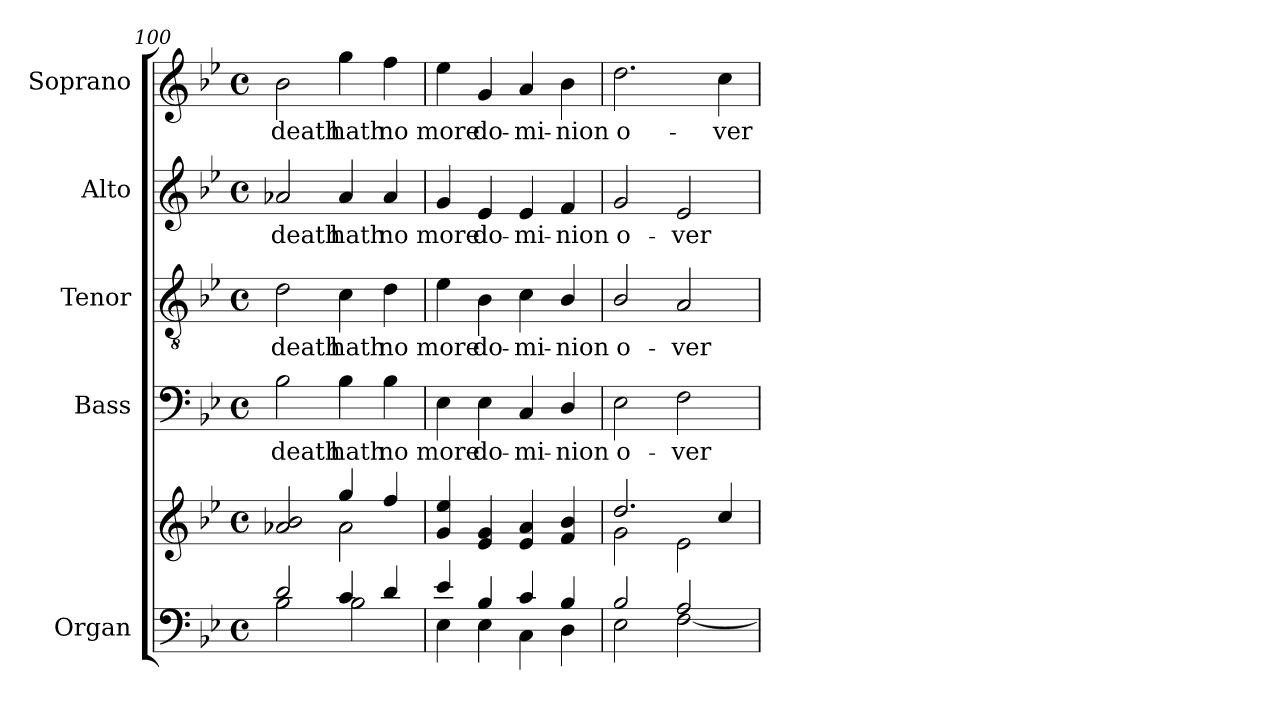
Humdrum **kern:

**kern	**kern	**kern	**text	**kern	**text	**kern	**text	**kern	**text
*part5	*part5	*part4	*part4	*part3	*part3	*part2	*part2	*part1	*part1
*staff6	*staff5	*staff4	*staff4	*staff3	*staff3	*staff2	*staff2	*staff1	*staff1
*I"Organ	*	*I"Bass	*	*I"Tenor	*	*I"Alto	*	*I"Soprano	*
*	*	*I'B	*	*I'T	*	*I'A	*	*I'S	*
*clefF4	*clefG2	*clefF4	*	*clefGv2	*	*clefG2	*	*clefG2	*
*k[b-e-]	*k[b-e-]	*k[b-e-]	*	*k[b-e-]	*	*k[b-e-]	*	*k[b-e-]	*
*B-:	*B-:	*B-:	*	*B-:	*	*B-:	*	*B-:	*
*M4/4	*M4/4	*M4/4	*	*M4/4	*	*M4/4	*	*M4/4	*
*met(c)	*met(c)	*met(c)	*	*met(c)	*	*met(c)	*	*met(c)	*
=100	=100	=100	=100	=100	=100	=100	=100	=100	=100
*^	*^	*	*	*	*	*	*	*	*
!	!	!	!	!	!LO:LY:b	!	!LO:LY:b	!	!LO:LY:b	!	!LO:LY:b
2d/	2B-\	2a-X 2b-	2ryy	2B-	death	2d	death	2a-X	death	2b-	death
!	!	!	!	!	!LO:LY:b	!	!LO:LY:b	!	!LO:LY:b	!	!LO:LY:b
4c/	2B-\	4gg/	2a-\	4B-	hath	4c	hath	4a-	hath	4gg	hath
!	!	!	!	!	!LO:LY:b	!	!LO:LY:b	!	!LO:LY:b	!	!LO:LY:b
4d/	.	4ff/	.	4B-	no	4d	no	4a-	no	4ff	no
=101	=101	=101	=101	=101	=101	=101	=101	=101	=101	=101	=101
!	!	!	!	!	!LO:LY:b	!	!LO:LY:b	!	!LO:LY:b	!	!LO:LY:b
4e-/	4E-\	4g 4ee-	1ryy	4E-	more	4e-	more	4g	more	4ee-	more
!	!	!	!	!	!LO:LY:b	!	!LO:LY:b	!	!LO:LY:b	!	!LO:LY:b
4B-/	4E-\	4e- 4g	.	4E-	do-	4B-	do-	4e-	do-	4g	do-
!	!	!	!	!	!LO:LY:b	!	!LO:LY:b	!	!LO:LY:b	!	!LO:LY:b
4c/	4C\	4e- 4a	.	4C	-mi-	4c	-mi-	4e-	-mi-	4a	-mi-
!	!	!	!	!	!LO:LY:b	!	!LO:LY:b	!	!LO:LY:b	!	!LO:LY:b
4B-/	4D\	4f 4b-	.	4D/	-nion	4B-/	-nion	4f	-nion	4b-	-nion
=102	=102	=102	=102	=102	=102	=102	=102	=102	=102	=102	=102
!	!	!	!	!	!LO:LY:b	!	!LO:LY:b	!	!LO:LY:b	!	!LO:LY:b
2B-/	2E-\	2.dd/	2g\	2E-\	o-	2B-/	o-	2g	o-	2.dd	o-
!	!	!	!	!	!LO:LY:b	!	!LO:LY:b	!	!LO:LY:b	!	!
2A/	[2F\	.	2e-\	2F	-ver	2A	-ver	2e-	-ver	.	.
!	!	!	!	!	!	!	!	!	!	!	!LO:LY:b
.	.	4cc/	.	.	.	.	.	.	.	4cc	-ver
*v	*v	*	*	*	*	*	*	*	*	*	*
*	*v	*v	*	*	*	*	*	*	*	*
=	=	=	=	=	=	=	=	=	=
*-	*-	*-	*-	*-	*-	*-	*-	*-	*-
